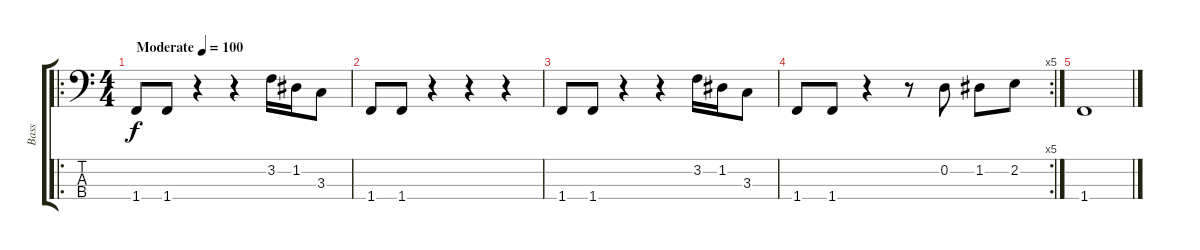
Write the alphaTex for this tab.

\track ("Bass" "Bass") {instrument electricbassfinger}
\staff {score tabs}
\tuning (G2 D2 A1 E1) {hide}
\ro
\ts (4 4)
\tempo (100 "Moderate")
\clef f4
\ks c
1.4.8{dy f instrument electricbassfinger} 1.4.8 r.4 r.4 3.2.16 1.2.16 3.3.8 |
1.4.8 1.4.8 r.4 r.4 r.4 |
1.4.8 1.4.8 r.4 r.4 3.2.16 1.2.16 3.3.8 |
\rc 5
1.4.8 1.4.8 r.4 r.8 0.2.8 1.2.8 2.2.8 |
1.4.1
